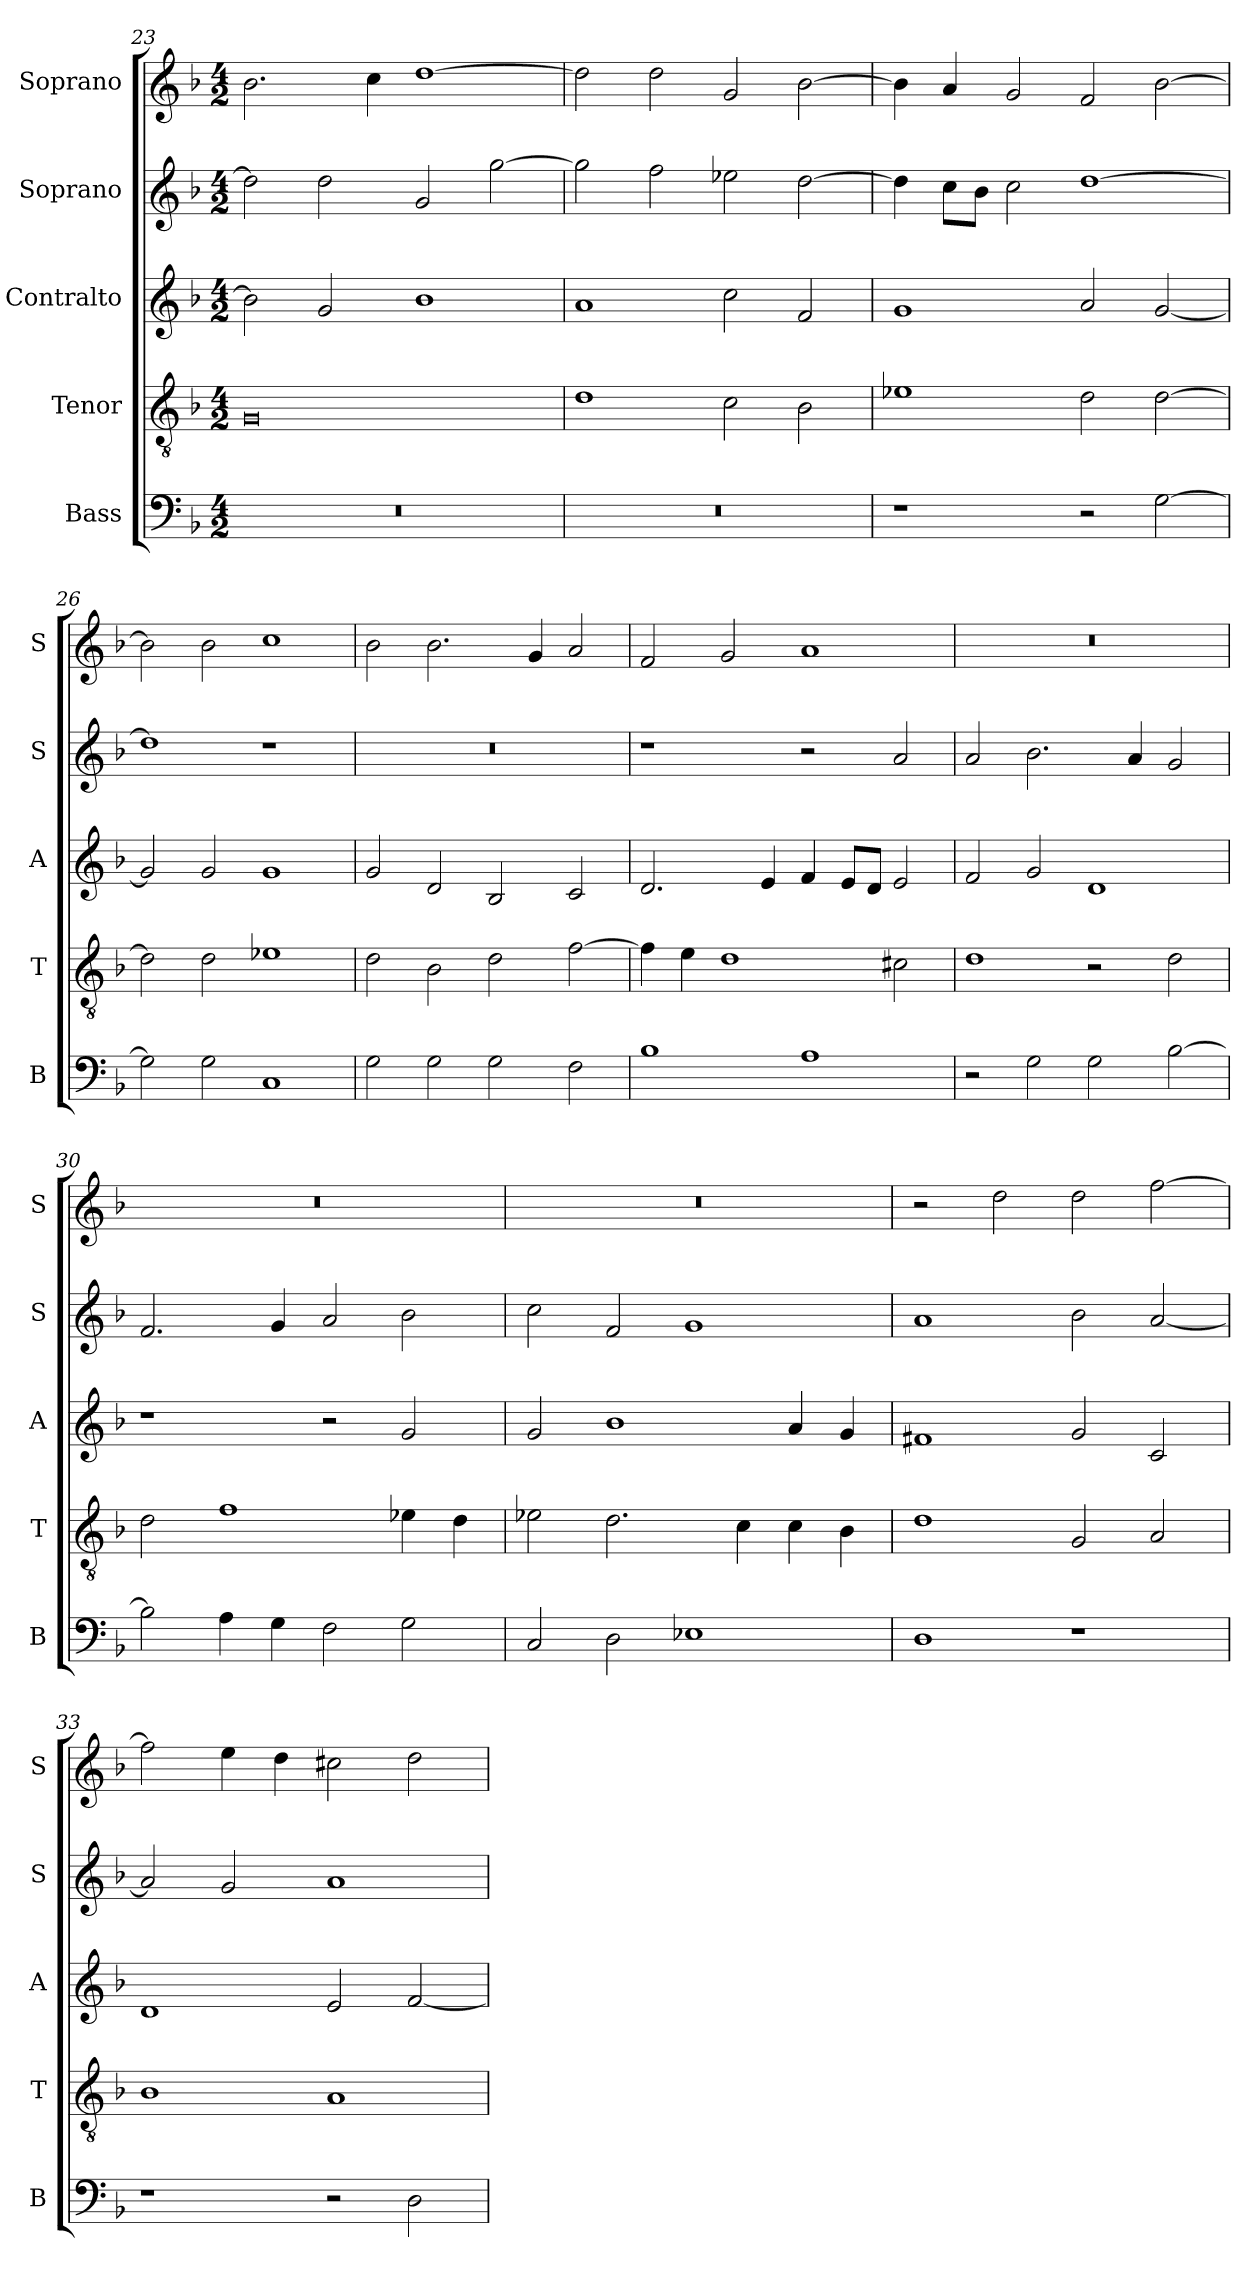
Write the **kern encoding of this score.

**kern	**kern	**kern	**kern	**kern
*part5	*part4	*part3	*part2	*part1
*staff5	*staff4	*staff3	*staff2	*staff1
*I"Bass	*I"Tenor	*I"Contralto	*I"Soprano	*I"Soprano
*I'B	*I'T	*I'A	*I'S	*I'S
*clefF4	*clefGv2	*clefG2	*clefG2	*clefG2
*k[b-]	*k[b-]	*k[b-]	*k[b-]	*k[b-]
*G:dor	*G:dor	*G:dor	*G:dor	*G:dor
*M4/2	*M4/2	*M4/2	*M4/2	*M4/2
=23	=23	=23	=23	=23
0r	0G	2b-]	2dd]	2.b-
.	.	2g	2dd	.
.	.	.	.	4cc
.	.	1b-	2g	[1dd
.	.	.	[2gg	.
=24	=24	=24	=24	=24
0r	1d	1a	2gg]	2dd]
.	.	.	2ff	2dd
.	2c	2cc	2ee-X	2g
.	2B-	2f	[2dd	[2b-
=25	=25	=25	=25	=25
1r	1e-X	1g	4dd]	4b-]
.	.	.	8cc\L	4a
.	.	.	8b-\J	.
.	.	.	2cc	2g
2r	2d	2a	[1dd	2f
[2G	[2d	[2g	.	[2b-
=26	=26	=26	=26	=26
2G]	2d]	2g]	1dd]	2b-]
2G	2d	2g	.	2b-
1C	1e-X	1g	1r	1cc
=27	=27	=27	=27	=27
2G	2d	2g	0r	2b-
2G	2B-	2d	.	2.b-
2G	2d	2B-	.	.
.	.	.	.	4g
2F	[2f	2c	.	2a
=28	=28	=28	=28	=28
1B-	4f]	2.d	1r	2f
.	4e	.	.	.
.	1d	.	.	2g
.	.	4e	.	.
1A	.	4f	2r	1a
.	.	8e/L	.	.
.	.	8d/J	.	.
.	2c#X	2e	2a	.
=29	=29	=29	=29	=29
2r	1d	2f	2a	0r
2G	.	2g	2.b-	.
2G	2r	1d	.	.
.	.	.	4a	.
[2B-	2d	.	2g	.
=30	=30	=30	=30	=30
2B-]	2d	1r	2.f	0r
4A	1f	.	.	.
4G	.	.	4g	.
2F	.	2r	2a	.
2G	4e-X	2g	2b-	.
.	4d	.	.	.
=31	=31	=31	=31	=31
2C	2e-X	2g	2cc	0r
2D	2.d	1b-	2f	.
1E-X	.	.	1g	.
.	4c	.	.	.
.	4c	4a	.	.
.	4B-	4g	.	.
=32	=32	=32	=32	=32
1D	1d	1f#X	1a	2r
.	.	.	.	2dd
1r	2G	2g	2b-	2dd
.	2A	2c	[2a	[2ff
=33	=33	=33	=33	=33
1r	1B-	1d	2a]	2ff]
.	.	.	2g	4ee
.	.	.	.	4dd
2r	1A	2e	1a	2cc#X
2D	.	[2f	.	2dd
=	=	=	=	=
*-	*-	*-	*-	*-
